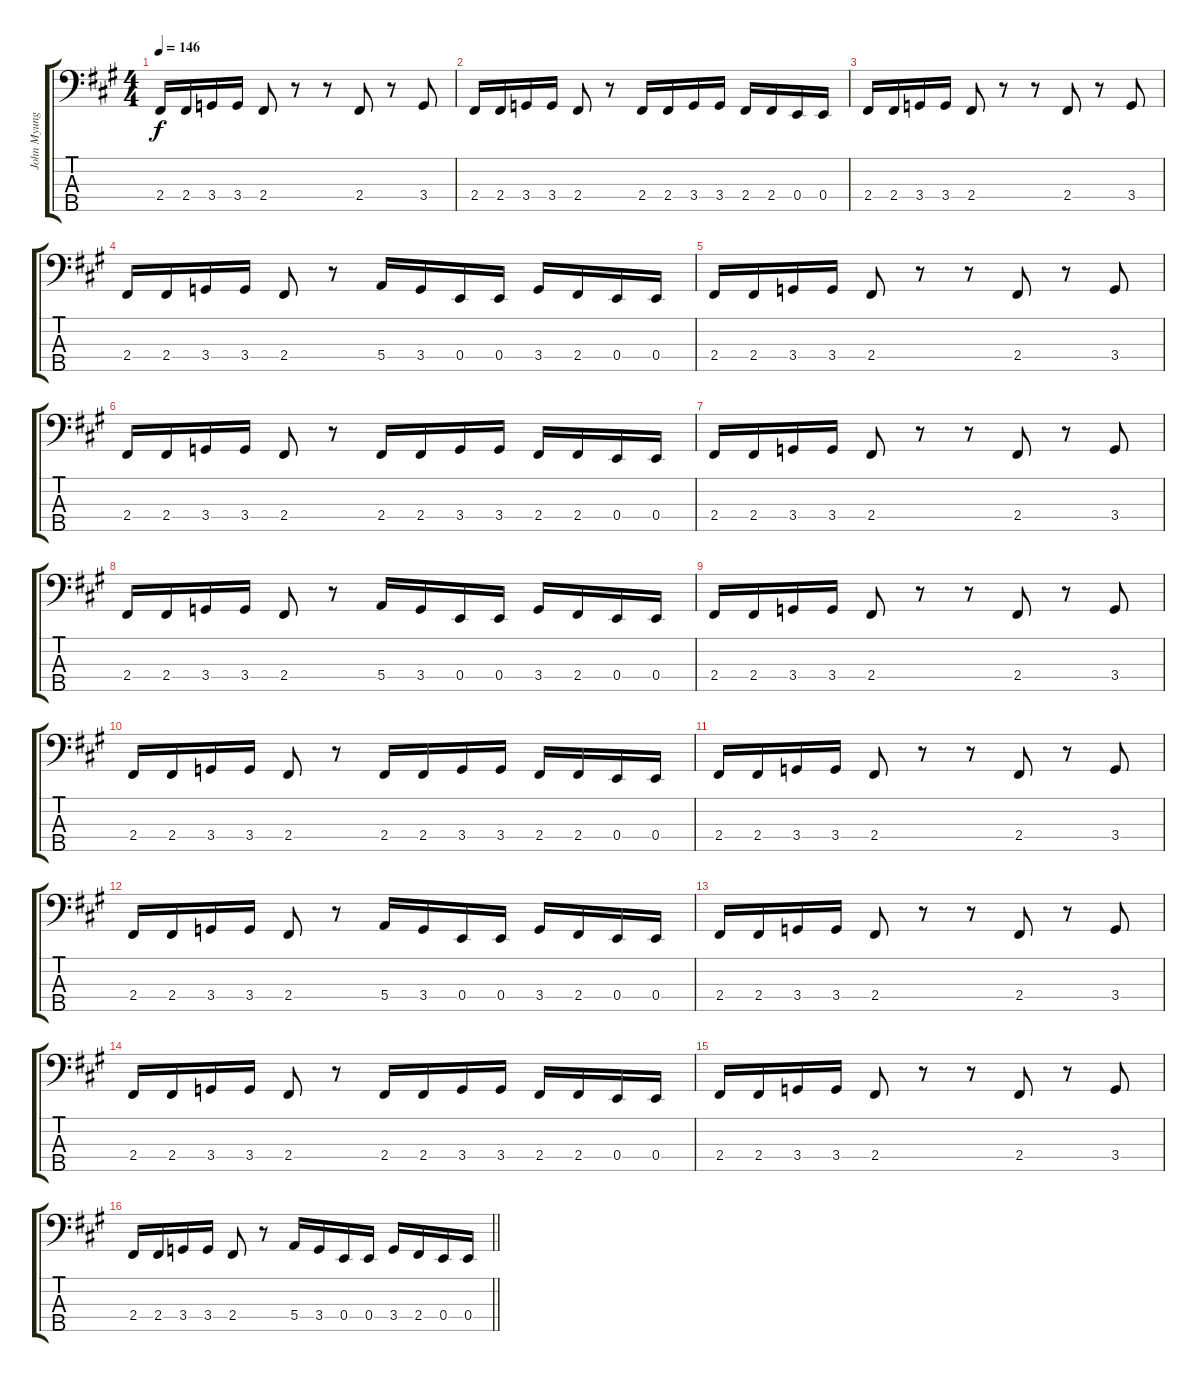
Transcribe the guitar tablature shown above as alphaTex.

\track ("John Myung Bass" "John Myung") {instrument electricbassfinger}
\staff {score tabs}
\tuning (G2 D2 A1 E1 B0) {hide}
\ts (4 4)
\tempo 146
\clef f4
\ks f#minor
2.4.16{dy f} 2.4.16 3.4.16 3.4.16 2.4.8 r.8 r.8 2.4.8 r.8 3.4.8 |
2.4.16 2.4.16 3.4.16 3.4.16 2.4.8 r.8 2.4.16 2.4.16 3.4.16 3.4.16 2.4.16 2.4.16 0.4.16 0.4.16 |
2.4.16 2.4.16 3.4.16 3.4.16 2.4.8 r.8 r.8 2.4.8 r.8 3.4.8 |
2.4.16 2.4.16 3.4.16 3.4.16 2.4.8 r.8 5.4.16 3.4.16 0.4.16 0.4.16 3.4.16 2.4.16 0.4.16 0.4.16 |
2.4.16 2.4.16 3.4.16 3.4.16 2.4.8 r.8 r.8 2.4.8 r.8 3.4.8 |
2.4.16 2.4.16 3.4.16 3.4.16 2.4.8 r.8 2.4.16 2.4.16 3.4.16 3.4.16 2.4.16 2.4.16 0.4.16 0.4.16 |
2.4.16 2.4.16 3.4.16 3.4.16 2.4.8 r.8 r.8 2.4.8 r.8 3.4.8 |
2.4.16 2.4.16 3.4.16 3.4.16 2.4.8 r.8 5.4.16 3.4.16 0.4.16 0.4.16 3.4.16 2.4.16 0.4.16 0.4.16 |
2.4.16 2.4.16 3.4.16 3.4.16 2.4.8 r.8 r.8 2.4.8 r.8 3.4.8 |
2.4.16 2.4.16 3.4.16 3.4.16 2.4.8 r.8 2.4.16 2.4.16 3.4.16 3.4.16 2.4.16 2.4.16 0.4.16 0.4.16 |
2.4.16 2.4.16 3.4.16 3.4.16 2.4.8 r.8 r.8 2.4.8 r.8 3.4.8 |
2.4.16 2.4.16 3.4.16 3.4.16 2.4.8 r.8 5.4.16 3.4.16 0.4.16 0.4.16 3.4.16 2.4.16 0.4.16 0.4.16 |
2.4.16 2.4.16 3.4.16 3.4.16 2.4.8 r.8 r.8 2.4.8 r.8 3.4.8 |
2.4.16 2.4.16 3.4.16 3.4.16 2.4.8 r.8 2.4.16 2.4.16 3.4.16 3.4.16 2.4.16 2.4.16 0.4.16 0.4.16 |
2.4.16 2.4.16 3.4.16 3.4.16 2.4.8 r.8 r.8 2.4.8 r.8 3.4.8 |
\barLineRight lightlight
2.4.16 2.4.16 3.4.16 3.4.16 2.4.8 r.8 5.4.16 3.4.16 0.4.16 0.4.16 3.4.16 2.4.16 0.4.16 0.4.16
